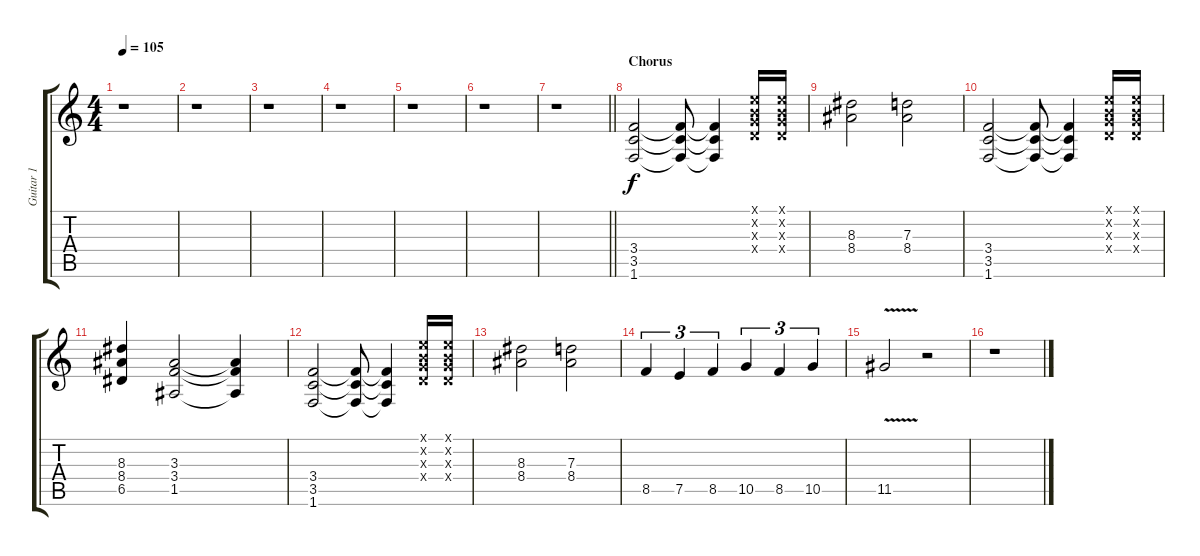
\track ("Guitar 1" "Guitar 1") {instrument overdrivenguitar}
\staff {score tabs}
\tuning (E4 B3 G3 D3 A2 E2) {hide}
\ts (4 4)
\tempo 105
\clef g2
\ks c
r.1{dy f} |
r.1 |
r.1 |
r.1 |
r.1 |
r.1 |
\barLineRight lightlight
r.1 |
\section ("" "Chorus")
(3.4 3.5 1.6).2 (3.4{t} 3.5{t} 1.6{t}).8 (3.4{t} 3.5{t} 1.6{t}).4 (0.1{x} 0.2{x} 0.3{x} 0.4{x}).16 (0.1{x} 0.2{x} 0.3{x} 0.4{x}).16 |
(8.3 8.4).2 (7.3 8.4).2 |
(3.4 3.5 1.6).2 (3.4{t} 3.5{t} 1.6{t}).8 (3.4{t} 3.5{t} 1.6{t}).4 (0.1{x} 0.2{x} 0.3{x} 0.4{x}).16 (0.1{x} 0.2{x} 0.3{x} 0.4{x}).16 |
(8.3 8.4 6.5).4 (3.3 3.4 1.5).2 (3.3{t} 3.4{t} 1.5{t}).4 |
(3.4 3.5 1.6).2 (3.4{t} 3.5{t} 1.6{t}).8 (3.4{t} 3.5{t} 1.6{t}).4 (0.1{x} 0.2{x} 0.3{x} 0.4{x}).16 (0.1{x} 0.2{x} 0.3{x} 0.4{x}).16 |
(8.3 8.4).2 (7.3 8.4).2 |
8.5.4{tu (3 2)} 7.5.4{tu (3 2)} 8.5.4{tu (3 2)} 10.5.4{tu (3 2)} 8.5.4{tu (3 2)} 10.5.4{tu (3 2)} |
11.5{v}.2 r.2 |
r.1
